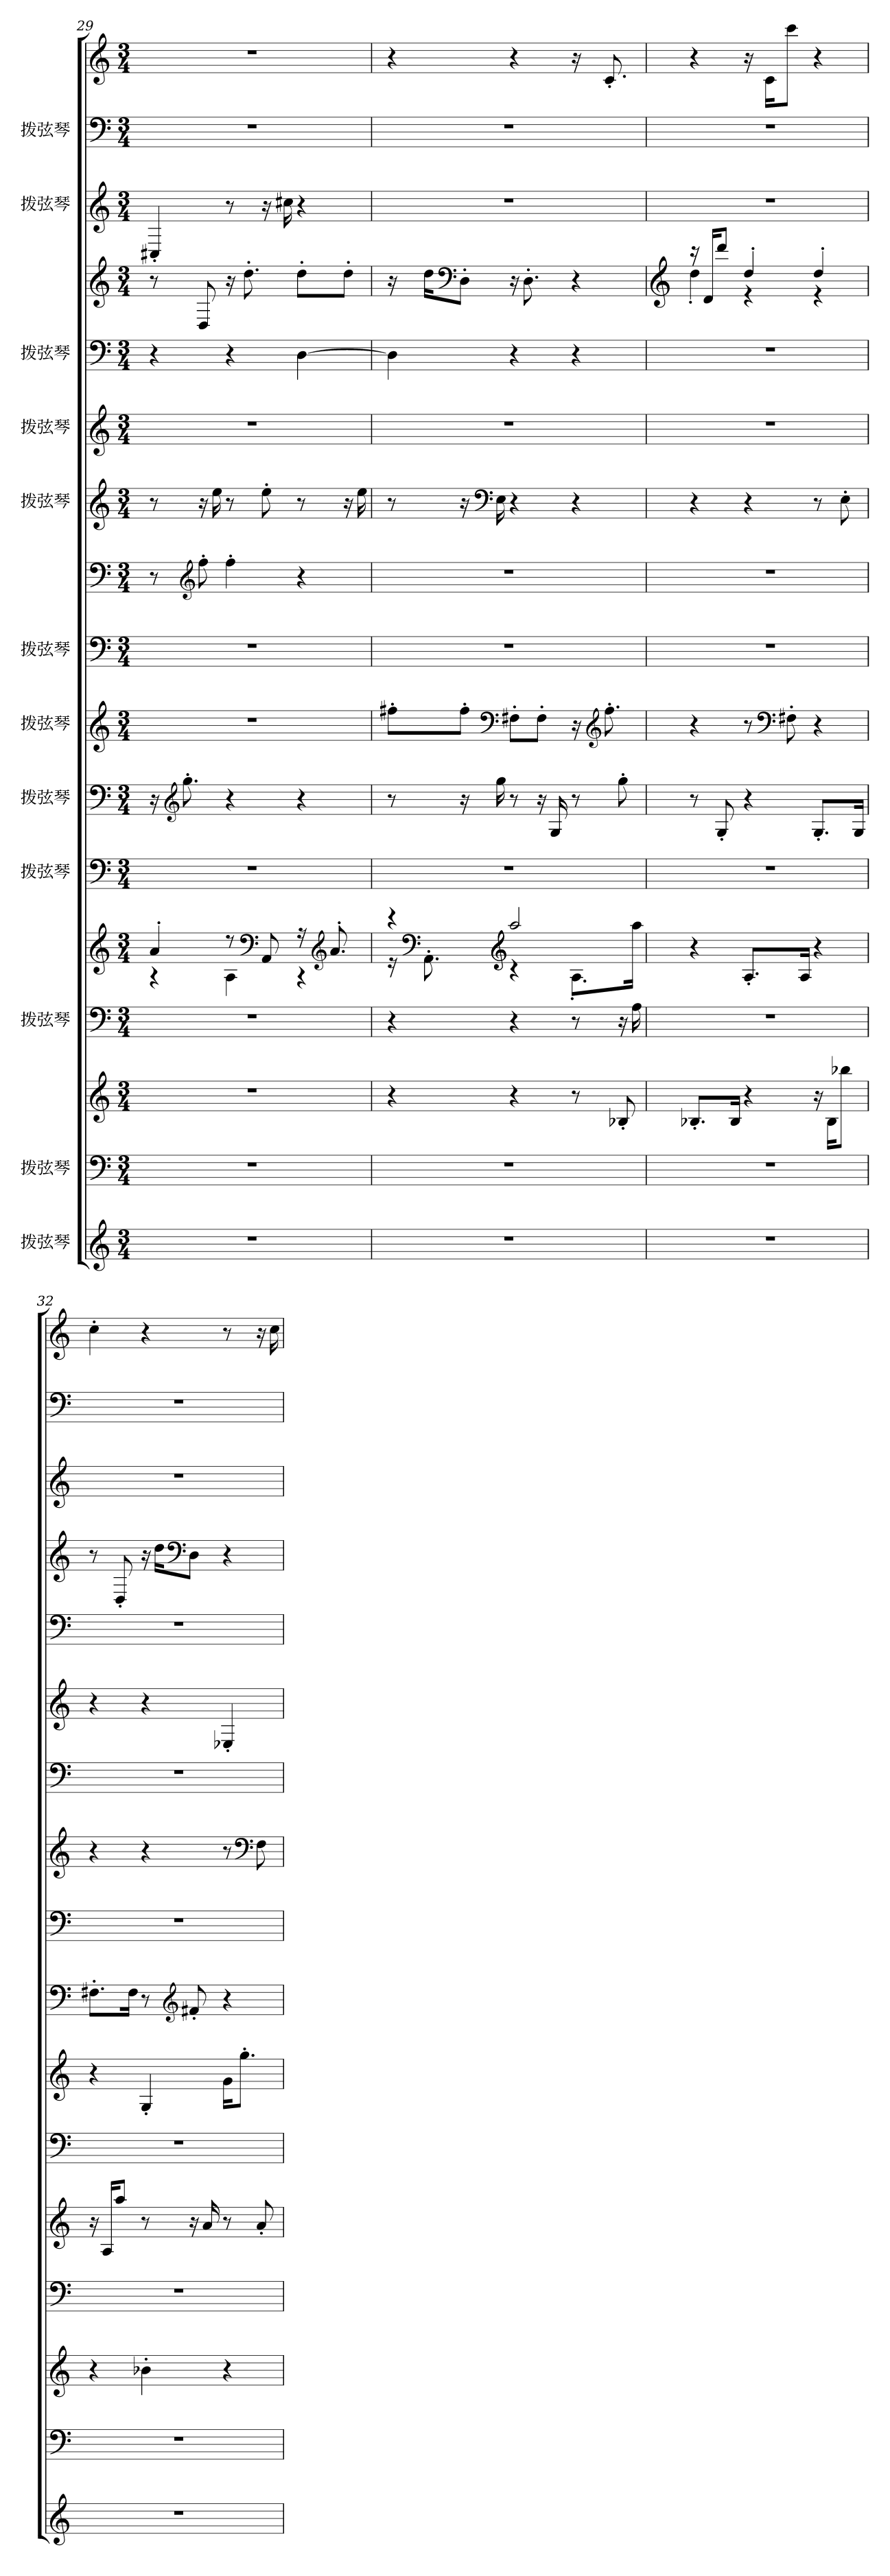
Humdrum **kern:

**kern	**kern	**kern	**kern	**kern	**kern	**kern	**kern	**kern	**kern	**kern	**kern	**kern	**kern	**kern	**kern	**kern
*part12	*part11	*part11	*part10	*part10	*part9	*part8	*part7	*part6	*part6	*part5	*part4	*part3	*part3	*part2	*part1	*part1
*staff17	*staff16	*staff15	*staff14	*staff13	*staff12	*staff11	*staff10	*staff9	*staff8	*staff7	*staff6	*staff5	*staff4	*staff3	*staff2	*staff1
*I"拨弦琴	*I"拨弦琴	*	*I"拨弦琴	*	*I"拨弦琴	*I"拨弦琴	*I"拨弦琴	*I"拨弦琴	*	*I"拨弦琴	*I"拨弦琴	*I"拨弦琴	*	*I"拨弦琴	*I"拨弦琴	*
*clefG2	*clefF4	*clefG2	*clefF4	*clefG2	*clefF4	*clefF4	*clefG2	*clefF4	*clefF4	*clefG2	*clefG2	*clefF4	*clefG2	*clefG2	*clefF4	*clefG2
*k[]	*k[]	*k[]	*k[]	*k[]	*k[]	*k[]	*k[]	*k[]	*k[]	*k[]	*k[]	*k[]	*k[]	*k[]	*k[]	*k[]
*M3/4	*M3/4	*M3/4	*M3/4	*M3/4	*M3/4	*M3/4	*M3/4	*M3/4	*M3/4	*M3/4	*M3/4	*M3/4	*M3/4	*M3/4	*M3/4	*M3/4
=29	=29	=29	=29	=29	=29	=29	=29	=29	=29	=29	=29	=29	=29	=29	=29	=29
*	*	*	*	*^	*	*	*	*	*	*	*	*	*	*	*	*
2.r	2.r	2.r	2.r	4a'/	4r	2.r	16r	2.r	2.r	8r	8r	2.r	4r	8r	4C#X'/	2.r	2.r
*	*	*	*	*	*	*	*clefG2	*	*	*	*	*	*	*	*	*	*
.	.	.	.	.	.	.	8.gg'\	.	.	.	.	.	.	.	.	.	.
*	*	*	*	*	*	*	*	*	*	*clefG2	*	*	*	*	*	*	*
.	.	.	.	.	.	.	.	.	.	8ff'\	16r	.	.	8D/	.	.	.
.	.	.	.	.	.	.	.	.	.	.	16ee\	.	.	.	.	.	.
.	.	.	.	8r	4A\	.	4r	.	.	4ff'\	8r	.	4r	16r	8r	.	.
.	.	.	.	.	.	.	.	.	.	.	.	.	.	8.dd'\	.	.	.
*	*	*	*	*clefF4	*	*	*	*	*	*	*	*	*	*	*	*	*
.	.	.	.	8AA/	.	.	.	.	.	.	8ee'\	.	.	.	16r	.	.
.	.	.	.	.	.	.	.	.	.	.	.	.	.	.	16cc#X\	.	.
.	.	.	.	16r	4r	.	4r	.	.	4r	8r	.	[4D\	8dd'\L	4r	.	.
*	*	*	*	*clefG2	*	*	*	*	*	*	*	*	*	*	*	*	*
.	.	.	.	8.a'/	.	.	.	.	.	.	.	.	.	.	.	.	.
.	.	.	.	.	.	.	.	.	.	.	16r	.	.	8dd'\J	.	.	.
.	.	.	.	.	.	.	.	.	.	.	16ee\	.	.	.	.	.	.
!!LO:PB:g=z
=30	=30	=30	=30	=30	=30	=30	=30	=30	=30	=30	=30	=30	=30	=30	=30	=30	=30
2.r	2.r	4r	4r	4r	16r	2.r	8r	8ff#X'\L	2.r	2.r	8r	2.r	4D\]	16r	2.r	2.r	4r
*	*	*	*	*clefF4	*	*	*	*	*	*	*	*	*	*	*	*	*
.	.	.	.	.	8.AA'\	.	.	.	.	.	.	.	.	16dd\KL	.	.	.
*	*	*	*	*	*	*	*	*	*	*	*	*	*	*clefF4	*	*	*
.	.	.	.	.	.	.	16r	8ff#'\J	.	.	16r	.	.	8D'\J	.	.	.
*	*	*	*	*	*	*	*	*	*	*	*clefF4	*	*	*	*	*	*
.	.	.	.	.	.	.	16gg\	.	.	.	16E\	.	.	.	.	.	.
*	*	*	*	*clefG2	*	*	*	*clefF4	*	*	*	*	*	*	*	*	*
.	.	4r	4r	2aa/	4r	.	8r	8F#X'\L	.	.	4r	.	4r	16r	.	.	4r
.	.	.	.	.	.	.	.	.	.	.	.	.	.	8.D'\	.	.	.
.	.	.	.	.	.	.	16r	8F#'\J	.	.	.	.	.	.	.	.	.
.	.	.	.	.	.	.	16G/	.	.	.	.	.	.	.	.	.	.
.	.	8r	8r	.	8.A'\L	.	8r	16r	.	.	4r	.	4r	4r	.	.	16r
*	*	*	*	*	*	*	*	*clefG2	*	*	*	*	*	*	*	*	*
.	.	.	.	.	.	.	.	8.ff#'\	.	.	.	.	.	.	.	.	8.c'/
.	.	8B-X'/	16r	.	.	.	8gg'\	.	.	.	.	.	.	.	.	.	.
.	.	.	16A\	.	16aa\Jk	.	.	.	.	.	.	.	.	.	.	.	.
*	*	*	*	*v	*v	*	*	*	*	*	*	*	*	*	*	*	*
=31	=31	=31	=31	=31	=31	=31	=31	=31	=31	=31	=31	=31	=31	=31	=31	=31
*	*	*	*	*	*	*	*	*	*	*	*	*	*clefG2	*	*	*
*	*	*	*	*	*	*	*	*	*	*	*	*	*^	*	*	*
2.r	2.r	8.B-X'/L	2.r	4r	2.r	8r	4r	2.r	2.r	4r	2.r	2.r	16r	4dd'\	2.r	2.r	4r
.	.	.	.	.	.	.	.	.	.	.	.	.	16d/KL	.	.	.	.
.	.	.	.	.	.	8G'/	.	.	.	.	.	.	8ddd/J	.	.	.	.
.	.	16B-/Jk	.	.	.	.	.	.	.	.	.	.	.	.	.	.	.
.	.	4r	.	8.A'/L	.	4r	8r	.	.	4r	.	.	4dd'/	4r	.	.	16r
.	.	.	.	.	.	.	.	.	.	.	.	.	.	.	.	.	16c\KL
*	*	*	*	*	*	*	*clefF4	*	*	*	*	*	*	*	*	*	*
.	.	.	.	.	.	.	8F#X'\	.	.	.	.	.	.	.	.	.	8ccc\J
.	.	.	.	16A/Jk	.	.	.	.	.	.	.	.	.	.	.	.	.
.	.	16r	.	4r	.	8.G'/L	4r	.	.	8r	.	.	4dd'/	4r	.	.	4r
.	.	16B-\KL	.	.	.	.	.	.	.	.	.	.	.	.	.	.	.
.	.	8bb-X\J	.	.	.	.	.	.	.	8E'\	.	.	.	.	.	.	.
.	.	.	.	.	.	16G/Jk	.	.	.	.	.	.	.	.	.	.	.
*	*	*	*	*	*	*	*	*	*	*	*	*	*v	*v	*	*	*
!!LO:PB:g=z
=32	=32	=32	=32	=32	=32	=32	=32	=32	=32	=32	=32	=32	=32	=32	=32	=32
2.r	2.r	4r	2.r	16r	2.r	4r	8.F#X'\L	2.r	4r	2.r	4r	2.r	8r	2.r	2.r	4cc'\
.	.	.	.	16A/KL	.	.	.	.	.	.	.	.	.	.	.	.
.	.	.	.	8aa/J	.	.	.	.	.	.	.	.	8D'/	.	.	.
.	.	.	.	.	.	.	16F#\Jk	.	.	.	.	.	.	.	.	.
.	.	4b-X'\	.	8r	.	4G'/	8r	.	4r	.	4r	.	16r	.	.	4r
.	.	.	.	.	.	.	.	.	.	.	.	.	16dd\KL	.	.	.
*	*	*	*	*	*	*	*clefG2	*	*	*	*	*	*clefF4	*	*	*
.	.	.	.	16r	.	.	8f#X'/	.	.	.	.	.	8D\J	.	.	.
.	.	.	.	16a/	.	.	.	.	.	.	.	.	.	.	.	.
.	.	4r	.	8r	.	16g\KL	4r	.	8r	.	4E-X'/	.	4r	.	.	8r
.	.	.	.	.	.	8.gg'\J	.	.	.	.	.	.	.	.	.	.
*	*	*	*	*	*	*	*	*	*clefF4	*	*	*	*	*	*	*
.	.	.	.	8a'/	.	.	.	.	8F\	.	.	.	.	.	.	16r
.	.	.	.	.	.	.	.	.	.	.	.	.	.	.	.	16cc\
=	=	=	=	=	=	=	=	=	=	=	=	=	=	=	=	=
*-	*-	*-	*-	*-	*-	*-	*-	*-	*-	*-	*-	*-	*-	*-	*-	*-
